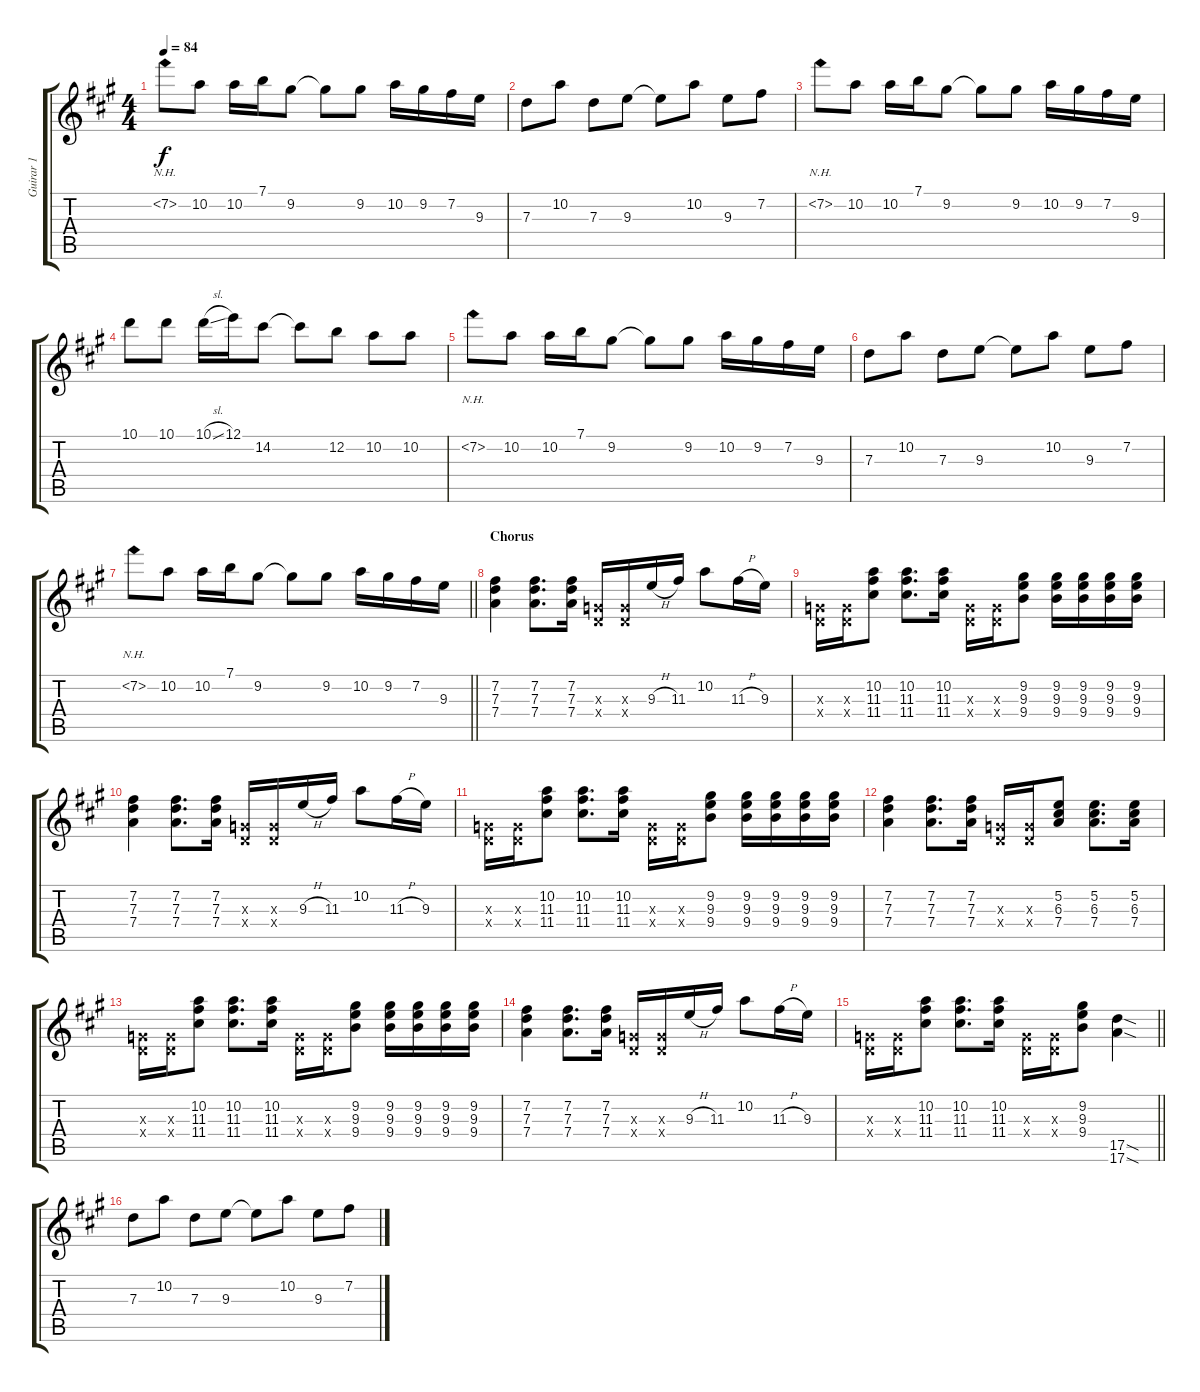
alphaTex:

\track ("Guirar 1" "Guirar 1") {instrument distortionguitar}
\staff {score tabs}
\tuning (E4 B3 G3 D3 A2 E2) {hide}
\ts (4 4)
\tempo 84
\clef g2
\ks a
7.2{nh}.8{dy f} 10.2.8 10.2.16 7.1.16 9.2.8 9.2{t}.8 9.2.8 10.2.16 9.2.16 7.2.16 9.3.16 |
7.3.8 10.2.8 7.3.8 9.3.8 9.3{t}.8 10.2.8 9.3.8 7.2.8 |
7.2{nh}.8 10.2.8 10.2.16 7.1.16 9.2.8 9.2{t}.8 9.2.8 10.2.16 9.2.16 7.2.16 9.3.16 |
10.1.8 10.1.8 10.1{sl}.16 12.1.16 14.2.8 14.2{t}.8 12.2.8 10.2.8 10.2.8 |
7.2{nh}.8 10.2.8 10.2.16 7.1.16 9.2.8 9.2{t}.8 9.2.8 10.2.16 9.2.16 7.2.16 9.3.16 |
7.3.8 10.2.8 7.3.8 9.3.8 9.3{t}.8 10.2.8 9.3.8 7.2.8 |
\barLineRight lightlight
7.2{nh}.8 10.2.8 10.2.16 7.1.16 9.2.8 9.2{t}.8 9.2.8 10.2.16 9.2.16 7.2.16 9.3.16 |
\section ("" "Chorus")
(7.2 7.3 7.4).4{volume 16 instrument distortionguitar} (7.2 7.3 7.4).8{d} (7.2 7.3 7.4).16 (0.3{x} 0.4{x}).16 (0.3{x} 0.4{x}).16 9.3{h}.16 11.3.16 10.2.8 11.3{h}.16 9.3.16 |
(0.3{x} 0.4{x}).16 (0.3{x} 0.4{x}).16 (10.2 11.3 11.4).8 (10.2 11.3 11.4).8{d} (10.2 11.3 11.4).16 (0.3{x} 0.4{x}).16 (0.3{x} 0.4{x}).16 (9.2 9.3 9.4).8 (9.2 9.3 9.4).16 (9.2 9.3 9.4).16 (9.2 9.3 9.4).16 (9.2 9.3 9.4).16 |
(7.2 7.3 7.4).4 (7.2 7.3 7.4).8{d} (7.2 7.3 7.4).16 (0.3{x} 0.4{x}).16 (0.3{x} 0.4{x}).16 9.3{h}.16 11.3.16 10.2.8 11.3{h}.16 9.3.16 |
(0.3{x} 0.4{x}).16 (0.3{x} 0.4{x}).16 (10.2 11.3 11.4).8 (10.2 11.3 11.4).8{d} (10.2 11.3 11.4).16 (0.3{x} 0.4{x}).16 (0.3{x} 0.4{x}).16 (9.2 9.3 9.4).8 (9.2 9.3 9.4).16 (9.2 9.3 9.4).16 (9.2 9.3 9.4).16 (9.2 9.3 9.4).16 |
(7.2 7.3 7.4).4 (7.2 7.3 7.4).8{d} (7.2 7.3 7.4).16 (0.3{x} 0.4{x}).16 (0.3{x} 0.4{x}).16 (5.2 6.3 7.4).8 (5.2 6.3 7.4).8{d} (5.2 6.3 7.4).16 |
(0.3{x} 0.4{x}).16 (0.3{x} 0.4{x}).16 (10.2 11.3 11.4).8 (10.2 11.3 11.4).8{d} (10.2 11.3 11.4).16 (0.3{x} 0.4{x}).16 (0.3{x} 0.4{x}).16 (9.2 9.3 9.4).8 (9.2 9.3 9.4).16 (9.2 9.3 9.4).16 (9.2 9.3 9.4).16 (9.2 9.3 9.4).16 |
(7.2 7.3 7.4).4 (7.2 7.3 7.4).8{d} (7.2 7.3 7.4).16 (0.3{x} 0.4{x}).16 (0.3{x} 0.4{x}).16 9.3{h}.16 11.3.16 10.2.8 11.3{h}.16 9.3.16 |
\barLineRight lightlight
(0.3{x} 0.4{x}).16 (0.3{x} 0.4{x}).16 (10.2 11.3 11.4).8 (10.2 11.3 11.4).8{d} (10.2 11.3 11.4).16 (0.3{x} 0.4{x}).16 (0.3{x} 0.4{x}).16 (9.2 9.3 9.4).8 (17.5{sod} 17.6{sod}).4{volume 6 instrument distortionguitar} |
7.3.8 10.2.8 7.3.8 9.3.8 9.3{t}.8 10.2.8 9.3.8 7.2.8
